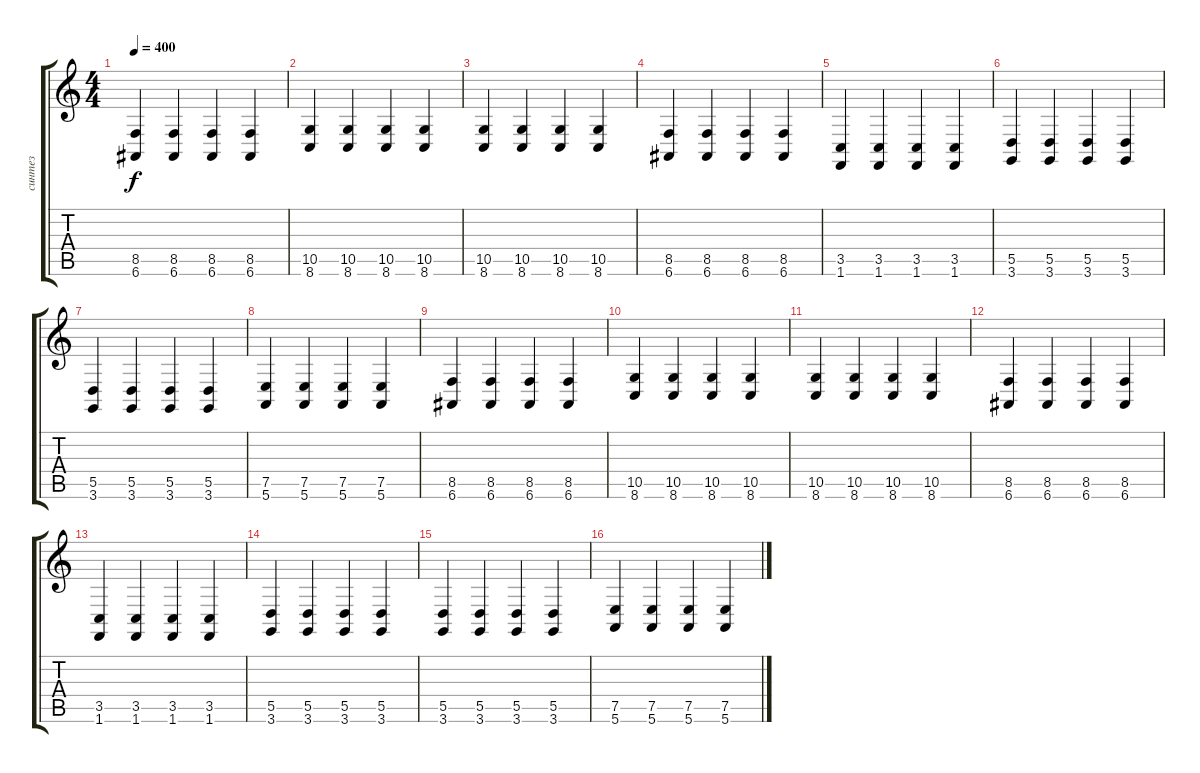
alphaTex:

\track ("синтез" "синтез") {instrument lead5charang}
\staff {score tabs}
\tuning (E4 B3 G3 D3 A2 E2) {hide}
\ts (4 4)
\tempo 400
\clef g2
\ks c
(8.5 6.6).4{dy f} (8.5 6.6).4 (8.5 6.6).4 (8.5 6.6).4 |
(10.5 8.6).4 (10.5 8.6).4 (10.5 8.6).4 (10.5 8.6).4 |
(10.5 8.6).4 (10.5 8.6).4 (10.5 8.6).4 (10.5 8.6).4 |
(8.5 6.6).4 (8.5 6.6).4 (8.5 6.6).4 (8.5 6.6).4 |
(3.5 1.6).4 (3.5 1.6).4 (3.5 1.6).4 (3.5 1.6).4 |
(5.5 3.6).4 (5.5 3.6).4 (5.5 3.6).4 (5.5 3.6).4 |
(5.5 3.6).4 (5.5 3.6).4 (5.5 3.6).4 (5.5 3.6).4 |
(7.5 5.6).4 (7.5 5.6).4 (7.5 5.6).4 (7.5 5.6).4 |
(8.5 6.6).4 (8.5 6.6).4 (8.5 6.6).4 (8.5 6.6).4 |
(10.5 8.6).4 (10.5 8.6).4 (10.5 8.6).4 (10.5 8.6).4 |
(10.5 8.6).4 (10.5 8.6).4 (10.5 8.6).4 (10.5 8.6).4 |
(8.5 6.6).4 (8.5 6.6).4 (8.5 6.6).4 (8.5 6.6).4 |
(3.5 1.6).4 (3.5 1.6).4 (3.5 1.6).4 (3.5 1.6).4 |
(5.5 3.6).4 (5.5 3.6).4 (5.5 3.6).4 (5.5 3.6).4 |
(5.5 3.6).4 (5.5 3.6).4 (5.5 3.6).4 (5.5 3.6).4 |
(7.5 5.6).4 (7.5 5.6).4 (7.5 5.6).4 (7.5 5.6).4
